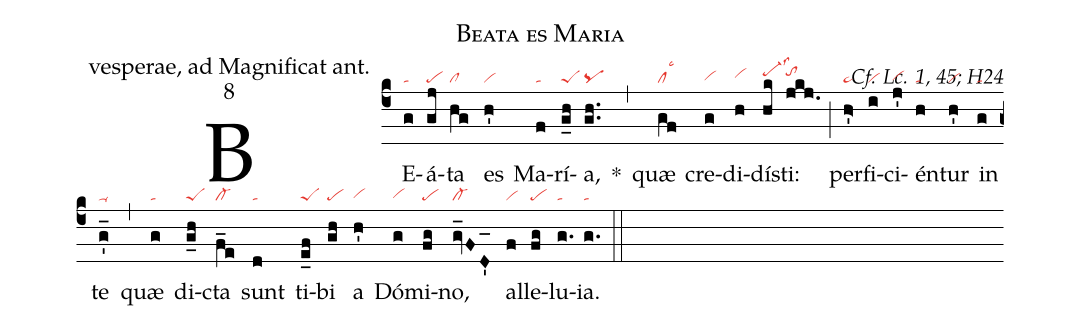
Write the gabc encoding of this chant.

name: Beata es Maria;
office-part: vesperae, ad Magnificat ant.;
mode: 8;
commentary: Cf. Lc. 1, 45; H24;
nabc-lines: 1;
%%
(c4)
BE(g|ta)á(gj|pe)ta(hg|cl) es(h'|vi) Ma(f|ta)rí(g_h|peS)a,(gh..|pq) *(,)
quæ(gf|cllsc3) cre(g|vihg)di(h|vihh)dí(hk|pe-hilss3)sti:(jkj.|tohi) (;)
per(h>'|ta>)fi(i|vi)ci(j'|vihg)én(h|ta)tur(h'|vi) in(g|ta) te(g'_|ta-) (,)
quæ(g|ta) di(g_h|peS)cta(f_e|cl-) sunt(d|ta) ti(e_f|peS)bi(gh|pe) a(h'|vihg) Dó(g|vihg)mi(fg|pe)no,(gv_FD_'|cl-) al(f|vi)le(fg|pe)lu(g.|ta)ia.(g.|ta) (::)
